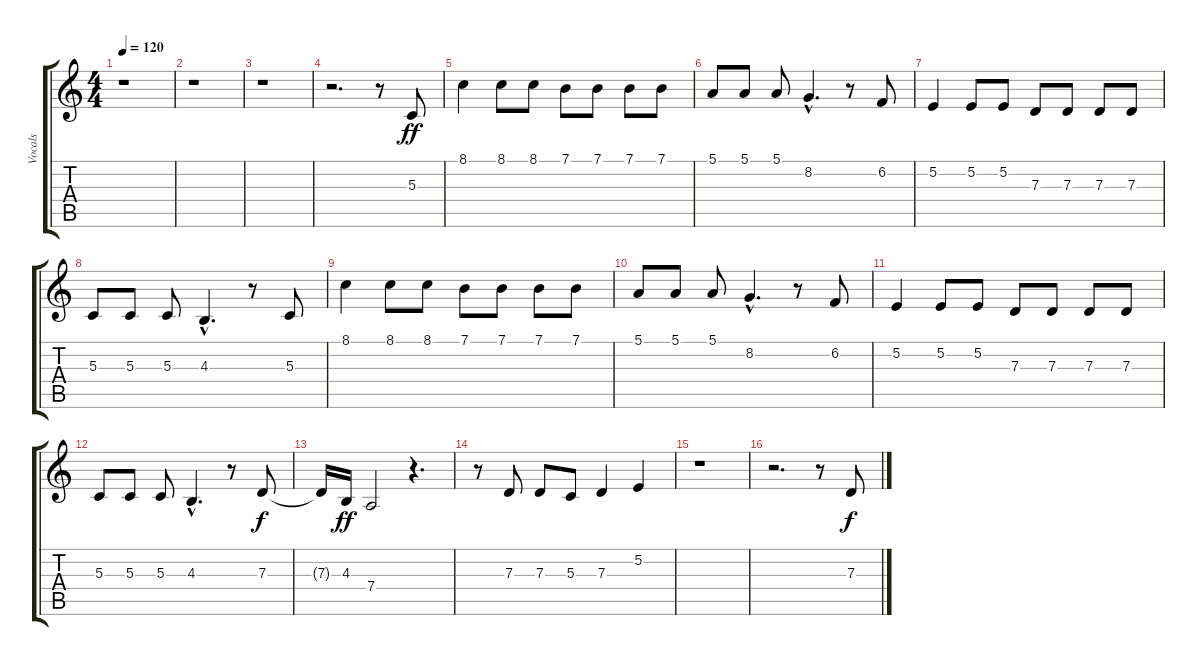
\track ("Vocals" "Vocals") {instrument oboe}
\staff {score tabs}
\tuning (E4 B3 G3 D3 A2 E2) {hide}
\ts (4 4)
\tempo 120
\clef g2
\ks c
r.1{dy ff instrument oboe} |
r.1 |
r.1 |
r.2{d} r.8 5.3.8 |
8.1.4 8.1.8 8.1.8 7.1.8 7.1.8 7.1.8 7.1.8 |
5.1.8 5.1.8 5.1.8 8.2{hac}.4{d} r.8 6.2.8 |
5.2.4 5.2.8 5.2.8 7.3.8 7.3.8 7.3.8 7.3.8 |
5.3.8 5.3.8 5.3.8 4.3{hac}.4{d} r.8 5.3.8 |
8.1.4 8.1.8 8.1.8 7.1.8 7.1.8 7.1.8 7.1.8 |
5.1.8 5.1.8 5.1.8 8.2{hac}.4{d} r.8 6.2.8 |
5.2.4 5.2.8 5.2.8 7.3.8 7.3.8 7.3.8 7.3.8 |
5.3.8 5.3.8 5.3.8 4.3{hac}.4{d} r.8 7.3.8{dy f} |
7.3{t}.16 4.3.16{dy ff} 7.4.2 r.4{d} |
r.8 7.3.8 7.3.8 5.3.8 7.3.4 5.2.4 |
r.1 |
r.2{d} r.8 7.3.8{dy f}
